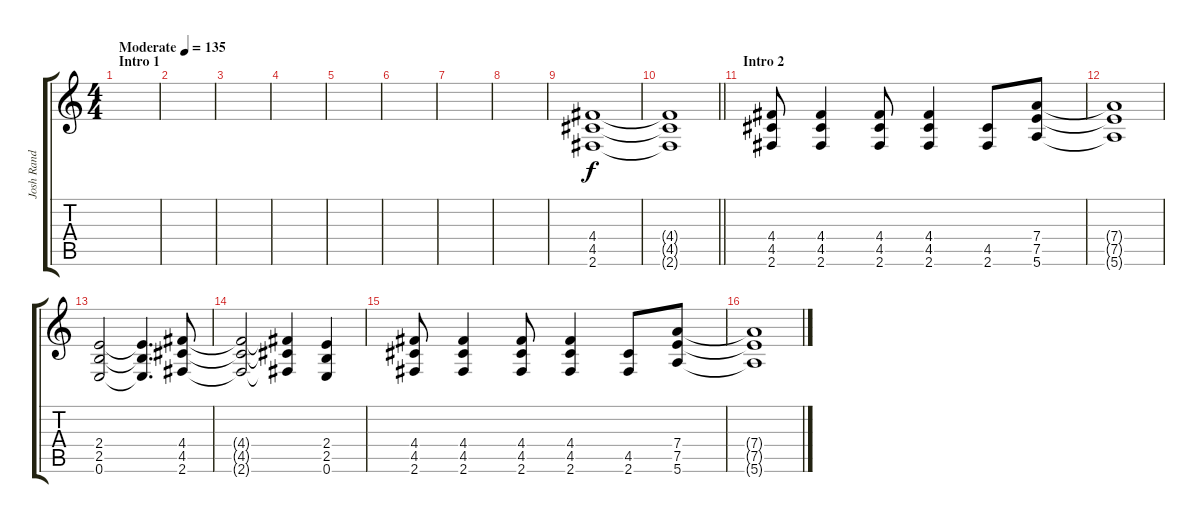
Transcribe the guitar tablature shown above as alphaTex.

\track ("Josh Rand" "Josh Rand") {instrument distortionguitar}
\staff {score tabs}
\tuning (E4 B3 G3 D3 A2 E2) {hide}
\ts (4 4)
\section ("" "Intro 1")
\tempo (135 "Moderate")
\clef g2
\ks c
|
|
|
|
|
|
|
|
(4.4 4.5 2.6).1{volume 12} |
\barLineRight lightlight
(4.4{t} 4.5{t} 2.6{t}).1 |
\section ("" "Intro 2")
(4.4 4.5 2.6).8 (4.4 4.5 2.6).4 (4.4 4.5 2.6).8 (4.4 4.5 2.6).4 (4.5 2.6).8 (7.4 7.5 5.6).8 |
(7.4{t} 7.5{t} 5.6{t}).1 |
(2.4 2.5 0.6).2 (2.4{t} 2.5{t} 0.6{t}).4{d} (4.4 4.5 2.6).8 |
(4.4{t} 4.5{t} 2.6{t}).2 (4.4{t} 4.5{t} 2.6{t}).4 (2.4 2.5 0.6).4 |
(4.4 4.5 2.6).8 (4.4 4.5 2.6).4 (4.4 4.5 2.6).8 (4.4 4.5 2.6).4 (4.5 2.6).8 (7.4 7.5 5.6).8 |
(7.4{t} 7.5{t} 5.6{t}).1
